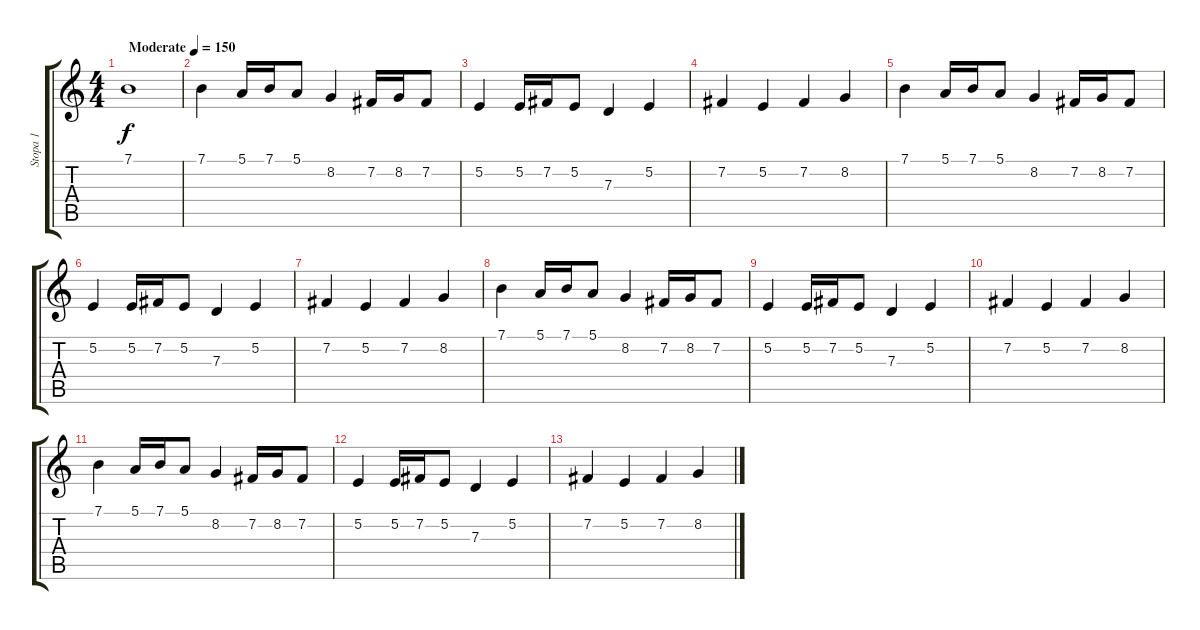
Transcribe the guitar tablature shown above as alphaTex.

\track ("Stopa 1" "Stopa 1") {instrument stringensemble1}
\staff {score tabs}
\tuning (E4 B3 G3 D3 A2 E2) {hide}
\ts (4 4)
\tempo (150 "Moderate")
\clef g2
\ks c
7.1.1{dy f instrument stringensemble1} |
7.1.4 5.1.16 7.1.16 5.1.8 8.2.4 7.2.16 8.2.16 7.2.8 |
5.2.4 5.2.16 7.2.16 5.2.8 7.3.4 5.2.4 |
7.2.4 5.2.4 7.2.4 8.2.4 |
7.1.4 5.1.16 7.1.16 5.1.8 8.2.4 7.2.16 8.2.16 7.2.8 |
5.2.4 5.2.16 7.2.16 5.2.8 7.3.4 5.2.4 |
7.2.4 5.2.4 7.2.4 8.2.4 |
7.1.4 5.1.16 7.1.16 5.1.8 8.2.4 7.2.16 8.2.16 7.2.8 |
5.2.4 5.2.16 7.2.16 5.2.8 7.3.4 5.2.4 |
7.2.4 5.2.4 7.2.4 8.2.4 |
7.1.4 5.1.16 7.1.16 5.1.8 8.2.4 7.2.16 8.2.16 7.2.8 |
5.2.4{volume 4} 5.2.16 7.2.16 5.2.8 7.3.4 5.2.4 |
7.2.4 5.2.4 7.2.4 8.2.4
